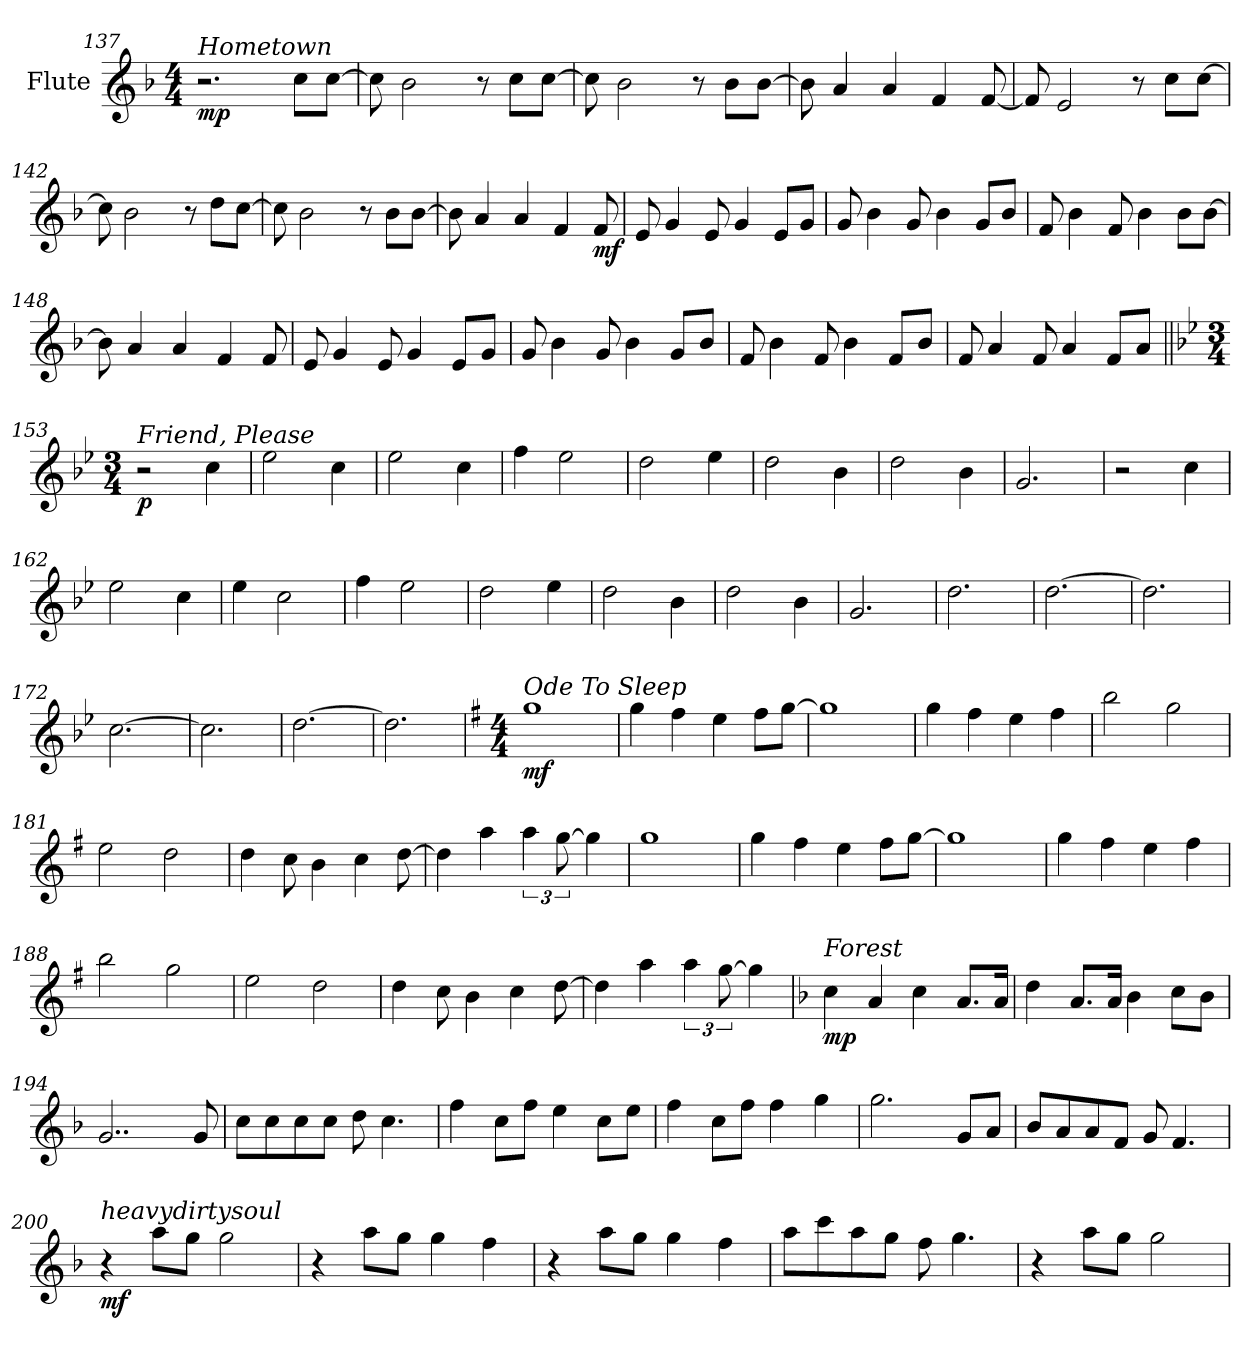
**kern	**dynam
*part1	*part1
*staff1	*staff1
*I"Flute	*
*I'Fl.	*
*clefG2	*
*k[b-]	*
*M4/4	*
=137	=137
!LO:TX:a:i:t=Hometown	!
!	!LO:DY:b
2.r	mp
*MM120	*
8cc\L	.
[8cc\J	.
=138	=138
8cc\]	.
2b-\	.
8r	.
8cc\L	.
[8cc\J	.
=139	=139
8cc\]	.
2b-\	.
8r	.
8b-\L	.
[8b-\J	.
!!LO:PB:g=z
=140	=140
8b-\]	.
4a/	.
4a/	.
4f/	.
[8f/	.
=141	=141
8f/]	.
2e/	.
8r	.
8cc\L	.
[8cc\J	.
=142	=142
8cc\]	.
2b-\	.
8r	.
8dd\L	.
[8cc\J	.
=143	=143
8cc\]	.
2b-\	.
8r	.
8b-\L	.
[8b-\J	.
=144	=144
8b-\]	.
4a/	.
4a/	.
4f/	.
!	!LO:DY:b
8f/	mf
=145	=145
8e/	.
4g/	.
8e/	.
4g/	.
8e/L	.
8g/J	.
=146	=146
8g/	.
4b-\	.
8g/	.
4b-\	.
8g/L	.
8b-/J	.
!!LO:LB:g=z
=147	=147
8f/	.
4b-\	.
8f/	.
4b-\	.
8b-\L	.
[8b-\J	.
=148	=148
8b-\]	.
4a/	.
4a/	.
4f/	.
8f/	.
=149	=149
8e/	.
4g/	.
8e/	.
4g/	.
8e/L	.
8g/J	.
=150	=150
8g/	.
4b-\	.
8g/	.
4b-\	.
8g/L	.
8b-/J	.
=151	=151
8f/	.
4b-\	.
8f/	.
4b-\	.
8f/L	.
8b-/J	.
=152	=152
8f/	.
4a/	.
8f/	.
4a/	.
8f/L	.
8a/J	.
!!LO:LB:g=z
=153||	=153||
*k[b-e-]	*
*M3/4	*
*MM220	*
!LO:TX:a:i:t=Friend, Please	!
!	!LO:DY:b
2r	p
4cc\	.
=154	=154
2ee-\	.
4cc\	.
=155	=155
2ee-\	.
4cc\	.
=156	=156
4ff\	.
2ee-\	.
=157	=157
2dd\	.
4ee-\	.
=158	=158
2dd\	.
4b-\	.
=159	=159
2dd\	.
4b-\	.
=160	=160
2.g/	.
=161	=161
2r	.
4cc\	.
=162	=162
2ee-\	.
4cc\	.
=163	=163
4ee-\	.
2cc\	.
=164	=164
4ff\	.
2ee-\	.
=165	=165
2dd\	.
4ee-\	.
!!LO:LB:g=z
=166	=166
2dd\	.
4b-\	.
=167	=167
2dd\	.
4b-\	.
=168	=168
2.g/	.
=169	=169
2.dd\	.
=170	=170
[2.dd\	.
=171	=171
2.dd\]	.
=172	=172
[2.cc\	.
=173	=173
2.cc\]	.
=174	=174
[2.dd\	.
=175	=175
2.dd\]	.
=176	=176
*k[f#]	*
*M4/4	*
*MM150	*
!LO:TX:a:i:t=Ode To Sleep	!
!	!LO:DY:b
1gg	mf
=177	=177
4gg\	.
4ff#\	.
4ee\	.
8ff#\L	.
[8gg\J	.
=178	=178
1gg]	.
!!LO:LB:g=z
=179	=179
4gg\	.
4ff#\	.
4ee\	.
4ff#\	.
=180	=180
2bb\	.
2gg\	.
=181	=181
2ee\	.
2dd\	.
=182	=182
4dd\	.
8cc\	.
4b\	.
4cc\	.
[8dd\	.
=183	=183
4dd\]	.
4aa\	.
6aa\	.
[12gg\	.
4gg\]	.
=184	=184
1gg	.
=185	=185
4gg\	.
4ff#\	.
4ee\	.
8ff#\L	.
[8gg\J	.
=186	=186
1gg]	.
=187	=187
4gg\	.
4ff#\	.
4ee\	.
4ff#\	.
=188	=188
2bb\	.
2gg\	.
=189	=189
2ee\	.
2dd\	.
!!LO:LB:g=z
=190	=190
4dd\	.
8cc\	.
4b\	.
4cc\	.
[8dd\	.
=191	=191
4dd\]	.
4aa\	.
6aa\	.
[12gg\	.
4gg\]	.
=192	=192
*k[b-]	*
*MM120	*
!LO:TX:a:i:t=Forest	!
!	!LO:DY:b
4cc\	mp
4a/	.
4cc\	.
8.a/L	.
16a/Jk	.
=193	=193
4dd\	.
8.a/L	.
16a/Jk	.
4b-\	.
8cc\L	.
8b-\J	.
=194	=194
2..g/	.
8g/	.
=195	=195
8cc\L	.
8cc\	.
8cc\	.
8cc\J	.
8dd\	.
4.cc\	.
=196	=196
4ff\	.
8cc\L	.
8ff\J	.
4ee\	.
8cc\L	.
8ee\J	.
!!LO:LB:g=z
=197	=197
4ff\	.
8cc\L	.
8ff\J	.
4ff\	.
4gg\	.
=198	=198
2.gg\	.
8g/L	.
8a/J	.
=199	=199
8b-/L	.
8a/	.
8a/	.
8f/J	.
8g/	.
4.f/	.
=200	=200
!LO:TX:a:i:t=heavydirtysoul	!
!	!LO:DY:b
4r	mf
*MM130	*
8aa\L	.
8gg\J	.
2gg\	.
=201	=201
4r	.
8aa\L	.
8gg\J	.
4gg\	.
4ff\	.
=202	=202
4r	.
8aa\L	.
8gg\J	.
4gg\	.
4ff\	.
=203	=203
8aa\L	.
8ccc\	.
8aa\	.
8gg\J	.
8ff\	.
4.gg\	.
=204	=204
4r	.
8aa\L	.
8gg\J	.
2gg\	.
=	=
*-	*-
